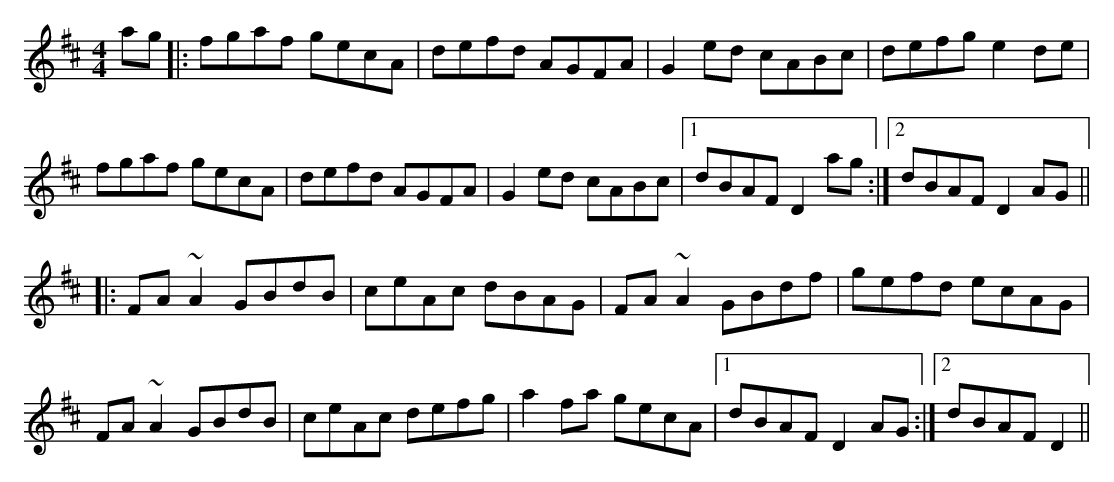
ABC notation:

X:1
M:4/4
K:D
ag|:fgaf gecA|defd AGFA|G2ed cABc|defg e2de|
fgaf gecA|defd AGFA|G2ed cABc|1 dBAF D2ag:|2 dBAF D2AG||
|:FA~A2 GBdB|ceAc dBAG|FA~A2 GBdf|gefd ecAG|
FA~A2 GBdB|ceAc defg|a2fa gecA|1 dBAF D2AG:|2 dBAF D2||
